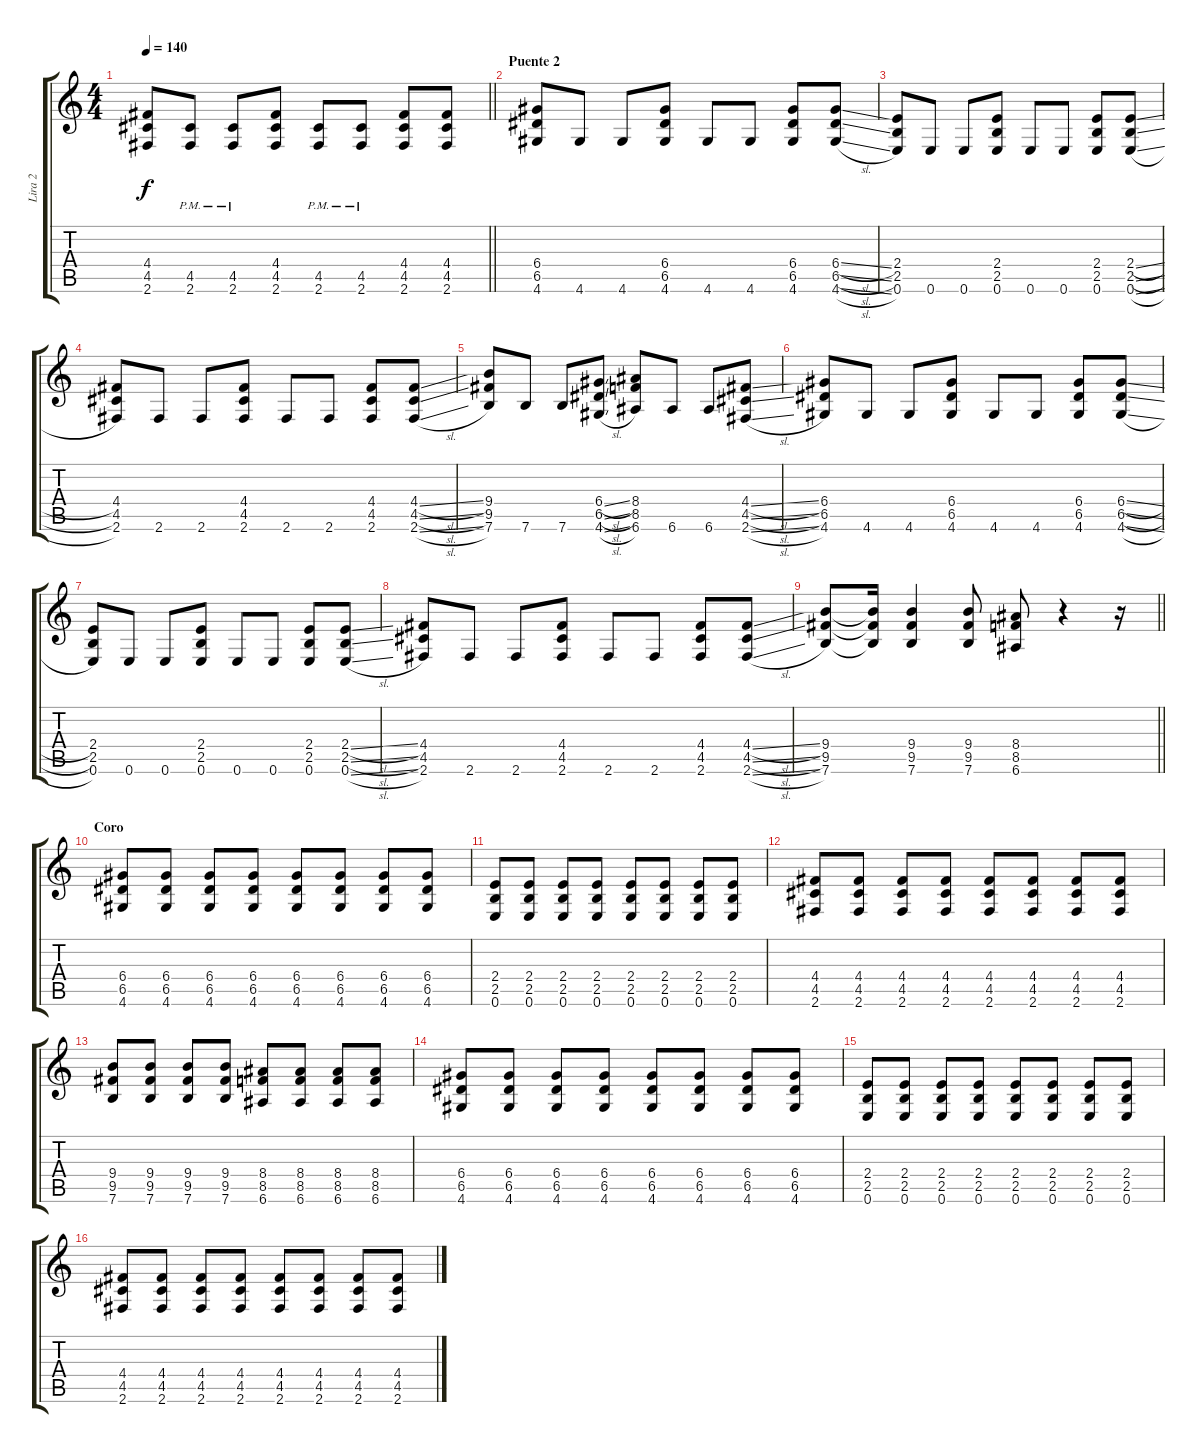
\track ("Lira 2" "Lira 2") {instrument distortionguitar}
\staff {score tabs}
\tuning (E4 B3 G3 D3 A2 E2) {hide}
\ts (4 4)
\tempo 140
\clef g2
\barLineRight lightlight
\ks c
(4.4 4.5 2.6).8{dy f} (4.5{pm} 2.6).8 (4.5{pm} 2.6).8 (4.4 4.5 2.6).8 (4.5{pm} 2.6).8 (4.5{pm} 2.6).8 (4.4 4.5 2.6).8 (4.4 4.5 2.6).8 |
\section ("" "Puente 2")
(6.4 6.5 4.6).8{instrument overdrivenguitar} 4.6.8 4.6.8 (6.4 6.5 4.6).8 4.6.8 4.6.8 (6.4 6.5 4.6).8 (6.4{sl} 6.5{sl} 4.6{sl}).8 |
(2.4 2.5 0.6).8 0.6.8 0.6.8 (2.4 2.5 0.6).8 0.6.8 0.6.8 (2.4 2.5 0.6).8 (2.4{sl} 2.5{sl} 0.6{sl}).8 |
(4.4 4.5 2.6).8 2.6.8 2.6.8 (4.4 4.5 2.6).8 2.6.8 2.6.8 (4.4 4.5 2.6).8 (4.4{sl} 4.5{sl} 2.6{sl}).8 |
(9.4 9.5 7.6).8 7.6.8 7.6.8 (6.4{sl} 6.5{sl} 4.6{sl}).8 (8.4 8.5 6.6).8 6.6.8 6.6.8 (4.4{sl} 4.5{sl} 2.6{sl}).8 |
(6.4 6.5 4.6).8{instrument overdrivenguitar} 4.6.8 4.6.8 (6.4 6.5 4.6).8 4.6.8 4.6.8 (6.4 6.5 4.6).8 (6.4{sl} 6.5{sl} 4.6{sl}).8 |
(2.4 2.5 0.6).8 0.6.8 0.6.8 (2.4 2.5 0.6).8 0.6.8 0.6.8 (2.4 2.5 0.6).8 (2.4{sl} 2.5{sl} 0.6{sl}).8 |
(4.4 4.5 2.6).8 2.6.8 2.6.8 (4.4 4.5 2.6).8 2.6.8 2.6.8 (4.4 4.5 2.6).8 (4.4{sl} 4.5{sl} 2.6{sl}).8 |
\barLineRight lightlight
(9.4 9.5 7.6).8 (9.4{t} 9.5{t} 7.6{t}).16 (9.4 9.5 7.6).4 (9.4 9.5 7.6).8 (8.4 8.5 6.6).8 r.4 r.16 |
\section ("" "Coro")
(6.4 6.5 4.6).8{instrument distortionguitar} (6.4 6.5 4.6).8 (6.4 6.5 4.6).8 (6.4 6.5 4.6).8 (6.4 6.5 4.6).8 (6.4 6.5 4.6).8 (6.4 6.5 4.6).8 (6.4 6.5 4.6).8 |
(2.4 2.5 0.6).8 (2.4 2.5 0.6).8 (2.4 2.5 0.6).8 (2.4 2.5 0.6).8 (2.4 2.5 0.6).8 (2.4 2.5 0.6).8 (2.4 2.5 0.6).8 (2.4 2.5 0.6).8 |
(4.4 4.5 2.6).8 (4.4 4.5 2.6).8 (4.4 4.5 2.6).8 (4.4 4.5 2.6).8 (4.4 4.5 2.6).8 (4.4 4.5 2.6).8 (4.4 4.5 2.6).8 (4.4 4.5 2.6).8 |
(9.4 9.5 7.6).8 (9.4 9.5 7.6).8 (9.4 9.5 7.6).8 (9.4 9.5 7.6).8 (8.4 8.5 6.6).8 (8.4 8.5 6.6).8 (8.4 8.5 6.6).8 (8.4 8.5 6.6).8 |
(6.4 6.5 4.6).8 (6.4 6.5 4.6).8 (6.4 6.5 4.6).8 (6.4 6.5 4.6).8 (6.4 6.5 4.6).8 (6.4 6.5 4.6).8 (6.4 6.5 4.6).8 (6.4 6.5 4.6).8 |
(2.4 2.5 0.6).8 (2.4 2.5 0.6).8 (2.4 2.5 0.6).8 (2.4 2.5 0.6).8 (2.4 2.5 0.6).8 (2.4 2.5 0.6).8 (2.4 2.5 0.6).8 (2.4 2.5 0.6).8 |
(4.4 4.5 2.6).8 (4.4 4.5 2.6).8 (4.4 4.5 2.6).8 (4.4 4.5 2.6).8 (4.4 4.5 2.6).8 (4.4 4.5 2.6).8 (4.4 4.5 2.6).8 (4.4 4.5 2.6).8
